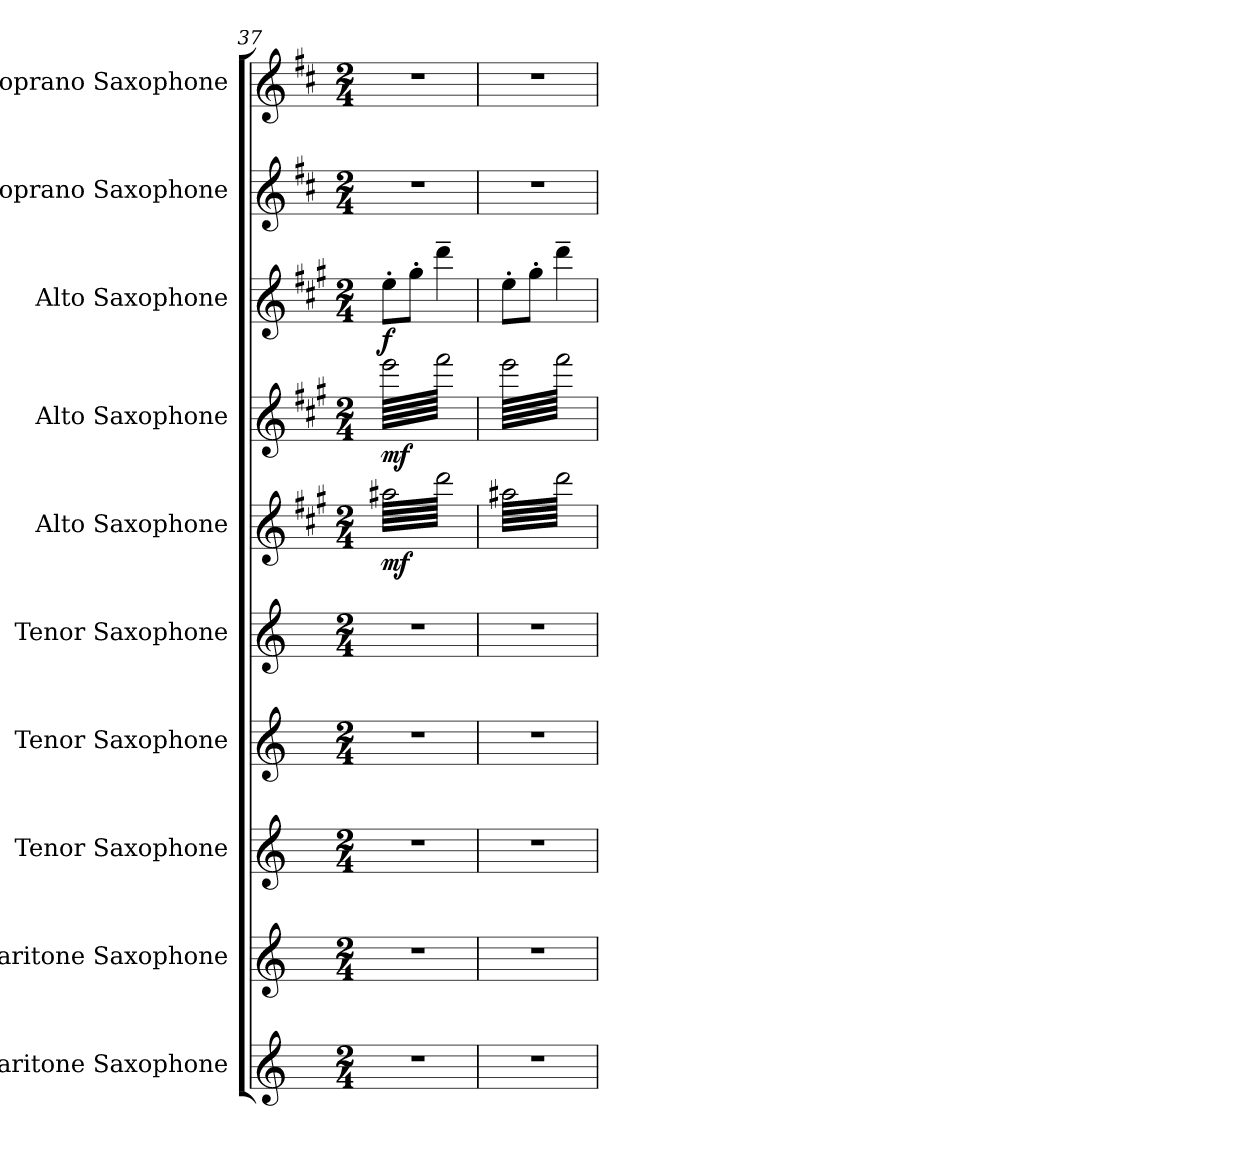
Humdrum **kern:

**kern	**kern	**kern	**kern	**kern	**kern	**dynam	**kern	**dynam	**kern	**dynam	**kern	**kern
*part10	*part9	*part8	*part7	*part6	*part5	*part5	*part4	*part4	*part3	*part3	*part2	*part1
*staff10	*staff9	*staff8	*staff7	*staff6	*staff5	*staff5	*staff4	*staff4	*staff3	*staff3	*staff2	*staff1
*I"Baritone Saxophone	*I"Baritone Saxophone	*I"Tenor Saxophone	*I"Tenor Saxophone	*I"Tenor Saxophone	*I"Alto Saxophone	*	*I"Alto Saxophone	*	*I"Alto Saxophone	*	*I"Soprano Saxophone	*I"Soprano Saxophone
*I'Bar. Sax.	*I'Bar. Sax.	*I'T. Sax.	*I'T. Sax.	*I'T. Sax.	*I'A. Sax.	*	*I'A. Sax.	*	*I'A. Sax.	*	*I'S. Sax.	*I'S. Sax.
*clefG2	*clefG2	*clefG2	*clefG2	*clefG2	*clefG2	*	*clefG2	*	*clefG2	*	*clefG2	*clefG2
*ITrd12c21	*ITrd12c21	*ITrd8c14	*ITrd8c14	*ITrd8c14	*ITrd5c9	*	*ITrd5c9	*	*ITrd5c9	*	*ITrd1c2	*ITrd1c2
*k[]	*k[]	*k[]	*k[]	*k[]	*k[]	*	*k[]	*	*k[]	*	*k[]	*k[]
*M2/4	*M2/4	*M2/4	*M2/4	*M2/4	*M2/4	*	*M2/4	*	*M2/4	*	*M2/4	*M2/4
=37	=37	=37	=37	=37	=37	=37	=37	=37	=37	=37	=37	=37
!	!	!	!	!	!	!LO:DY:b	!	!LO:DY:b	!	!LO:DY:b	!	!
*	*	*	*	*	*tremolo	*	*	*	*	*	*	*
*	*	*	*	*	*	*	*tremolo	*	*	*	*	*
2r	2r	2r	2r	2r	64cc#X\LLLL	mf	64gg\LLLL	mf	8g'\L	f	2r	2r
.	.	.	.	.	64ff\	.	64aa\	.	.	.	.	.
.	.	.	.	.	64cc#X\	.	64gg\	.	.	.	.	.
.	.	.	.	.	64ff\	.	64aa\	.	.	.	.	.
.	.	.	.	.	64cc#X\	.	64gg\	.	.	.	.	.
.	.	.	.	.	64ff\	.	64aa\	.	.	.	.	.
.	.	.	.	.	64cc#X\	.	64gg\	.	.	.	.	.
.	.	.	.	.	64ff\	.	64aa\	.	.	.	.	.
.	.	.	.	.	64cc#X\	.	64gg\	.	8b'\J	.	.	.
.	.	.	.	.	64ff\	.	64aa\	.	.	.	.	.
.	.	.	.	.	64cc#X\	.	64gg\	.	.	.	.	.
.	.	.	.	.	64ff\	.	64aa\	.	.	.	.	.
.	.	.	.	.	64cc#X\	.	64gg\	.	.	.	.	.
.	.	.	.	.	64ff\	.	64aa\	.	.	.	.	.
.	.	.	.	.	64cc#X\	.	64gg\	.	.	.	.	.
.	.	.	.	.	64ff\	.	64aa\	.	.	.	.	.
.	.	.	.	.	64cc#X\	.	64gg\	.	4ff~\	.	.	.
.	.	.	.	.	64ff\	.	64aa\	.	.	.	.	.
.	.	.	.	.	64cc#X\	.	64gg\	.	.	.	.	.
.	.	.	.	.	64ff\	.	64aa\	.	.	.	.	.
.	.	.	.	.	64cc#X\	.	64gg\	.	.	.	.	.
.	.	.	.	.	64ff\	.	64aa\	.	.	.	.	.
.	.	.	.	.	64cc#X\	.	64gg\	.	.	.	.	.
.	.	.	.	.	64ff\	.	64aa\	.	.	.	.	.
.	.	.	.	.	64cc#X\	.	64gg\	.	.	.	.	.
.	.	.	.	.	64ff\	.	64aa\	.	.	.	.	.
.	.	.	.	.	64cc#X\	.	64gg\	.	.	.	.	.
.	.	.	.	.	64ff\	.	64aa\	.	.	.	.	.
.	.	.	.	.	64cc#X\	.	64gg\	.	.	.	.	.
.	.	.	.	.	64ff\	.	64aa\	.	.	.	.	.
.	.	.	.	.	64cc#X\	.	64gg\	.	.	.	.	.
.	.	.	.	.	64ff\JJJJ	.	64aa\JJJJ	.	.	.	.	.
=38	=38	=38	=38	=38	=38	=38	=38	=38	=38	=38	=38	=38
2r	2r	2r	2r	2r	64cc#X\LLLL	.	64gg\LLLL	.	8g'\L	.	2r	2r
.	.	.	.	.	64ff\	.	64aa\	.	.	.	.	.
.	.	.	.	.	64cc#X\	.	64gg\	.	.	.	.	.
.	.	.	.	.	64ff\	.	64aa\	.	.	.	.	.
.	.	.	.	.	64cc#X\	.	64gg\	.	.	.	.	.
.	.	.	.	.	64ff\	.	64aa\	.	.	.	.	.
.	.	.	.	.	64cc#X\	.	64gg\	.	.	.	.	.
.	.	.	.	.	64ff\	.	64aa\	.	.	.	.	.
.	.	.	.	.	64cc#X\	.	64gg\	.	8b'\J	.	.	.
.	.	.	.	.	64ff\	.	64aa\	.	.	.	.	.
.	.	.	.	.	64cc#X\	.	64gg\	.	.	.	.	.
.	.	.	.	.	64ff\	.	64aa\	.	.	.	.	.
.	.	.	.	.	64cc#X\	.	64gg\	.	.	.	.	.
.	.	.	.	.	64ff\	.	64aa\	.	.	.	.	.
.	.	.	.	.	64cc#X\	.	64gg\	.	.	.	.	.
.	.	.	.	.	64ff\	.	64aa\	.	.	.	.	.
.	.	.	.	.	64cc#X\	.	64gg\	.	4ff~\	.	.	.
.	.	.	.	.	64ff\	.	64aa\	.	.	.	.	.
.	.	.	.	.	64cc#X\	.	64gg\	.	.	.	.	.
.	.	.	.	.	64ff\	.	64aa\	.	.	.	.	.
.	.	.	.	.	64cc#X\	.	64gg\	.	.	.	.	.
.	.	.	.	.	64ff\	.	64aa\	.	.	.	.	.
.	.	.	.	.	64cc#X\	.	64gg\	.	.	.	.	.
.	.	.	.	.	64ff\	.	64aa\	.	.	.	.	.
.	.	.	.	.	64cc#X\	.	64gg\	.	.	.	.	.
.	.	.	.	.	64ff\	.	64aa\	.	.	.	.	.
.	.	.	.	.	64cc#X\	.	64gg\	.	.	.	.	.
.	.	.	.	.	64ff\	.	64aa\	.	.	.	.	.
.	.	.	.	.	64cc#X\	.	64gg\	.	.	.	.	.
.	.	.	.	.	64ff\	.	64aa\	.	.	.	.	.
.	.	.	.	.	64cc#X\	.	64gg\	.	.	.	.	.
.	.	.	.	.	64ff\JJJJ	.	64aa\JJJJ	.	.	.	.	.
*	*	*	*	*	*	*	*Xtremolo	*	*	*	*	*
*	*	*	*	*	*Xtremolo	*	*	*	*	*	*	*
.	.	.	.	.	.	.	.	.	.	.	.	.
.	.	.	.	.	.	.	.	.	.	.	.	.
.	.	.	.	.	.	.	.	.	.	.	.	.
.	.	.	.	.	.	.	.	.	.	.	.	.
.	.	.	.	.	.	.	.	.	.	.	.	.
.	.	.	.	.	.	.	.	.	.	.	.	.
.	.	.	.	.	.	.	.	.	.	.	.	.
.	.	.	.	.	.	.	.	.	.	.	.	.
.	.	.	.	.	.	.	.	.	.	.	.	.
.	.	.	.	.	.	.	.	.	.	.	.	.
.	.	.	.	.	.	.	.	.	.	.	.	.
.	.	.	.	.	.	.	.	.	.	.	.	.
.	.	.	.	.	.	.	.	.	.	.	.	.
.	.	.	.	.	.	.	.	.	.	.	.	.
.	.	.	.	.	.	.	.	.	.	.	.	.
.	.	.	.	.	.	.	.	.	.	.	.	.
=	=	=	=	=	=	=	=	=	=	=	=	=
*-	*-	*-	*-	*-	*-	*-	*-	*-	*-	*-	*-	*-
